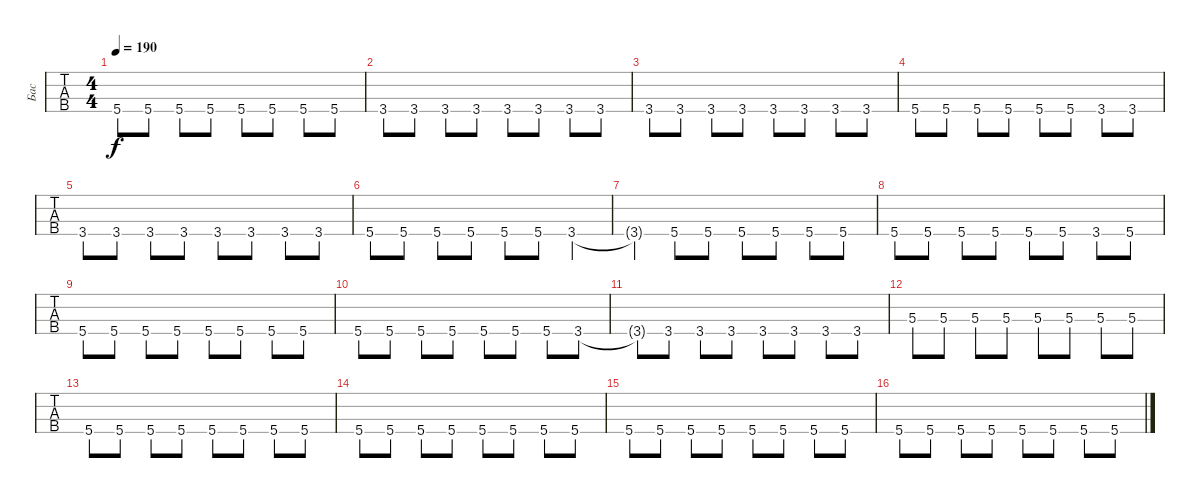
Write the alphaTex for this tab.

\track ("Бас" "Бас") {instrument electricbassfinger}
\staff {tabs}
\tuning (G2 D2 A1 E1) {hide}
\ts (4 4)
\tempo 190
\clef f4
\ks c
5.4.8{dy f} 5.4.8 5.4.8 5.4.8 5.4.8 5.4.8 5.4.8 5.4.8 |
3.4.8 3.4.8 3.4.8 3.4.8 3.4.8 3.4.8 3.4.8 3.4.8 |
3.4.8 3.4.8 3.4.8 3.4.8 3.4.8 3.4.8 3.4.8 3.4.8 |
5.4.8 5.4.8 5.4.8 5.4.8 5.4.8 5.4.8 3.4.8 3.4.8 |
3.4.8 3.4.8 3.4.8 3.4.8 3.4.8 3.4.8 3.4.8 3.4.8 |
5.4.8 5.4.8 5.4.8 5.4.8 5.4.8 5.4.8 3.4.4 |
3.4{t}.4 5.4.8 5.4.8 5.4.8 5.4.8 5.4.8 5.4.8 |
5.4.8 5.4.8 5.4.8 5.4.8 5.4.8 5.4.8 3.4.8 5.4.8 |
5.4.8 5.4.8 5.4.8 5.4.8 5.4.8 5.4.8 5.4.8 5.4.8 |
5.4.8 5.4.8 5.4.8 5.4.8 5.4.8 5.4.8 5.4.8 3.4.8 |
3.4{t}.8 3.4.8 3.4.8 3.4.8 3.4.8 3.4.8 3.4.8 3.4.8 |
5.3.8 5.3.8 5.3.8 5.3.8 5.3.8 5.3.8 5.3.8 5.3.8 |
5.4.8 5.4.8 5.4.8 5.4.8 5.4.8 5.4.8 5.4.8 5.4.8 |
5.4.8 5.4.8 5.4.8 5.4.8 5.4.8 5.4.8 5.4.8 5.4.8 |
5.4.8 5.4.8 5.4.8 5.4.8 5.4.8 5.4.8 5.4.8 5.4.8 |
5.4.8 5.4.8 5.4.8 5.4.8 5.4.8 5.4.8 5.4.8 5.4.8
